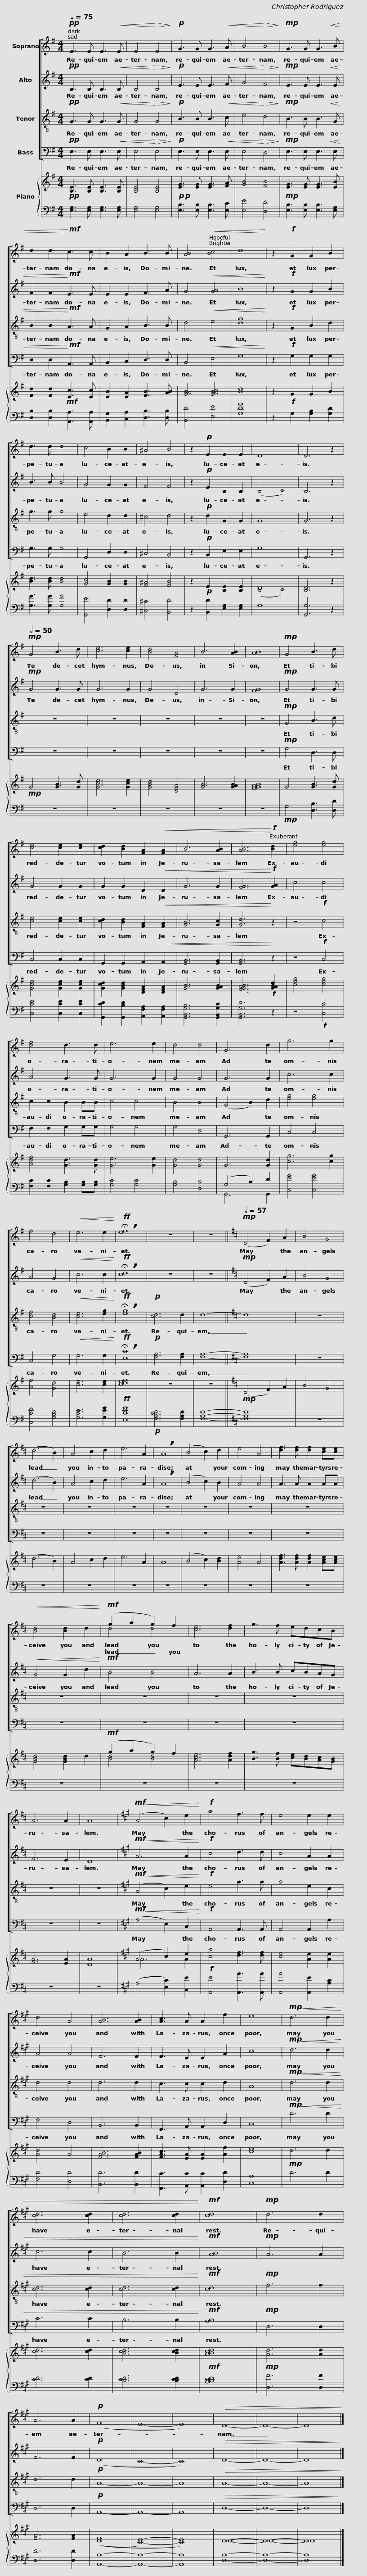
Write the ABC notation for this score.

X:1
%%score [ ( 1 2 ) 3 4 5 ] { ( 6 8 ) | ( 7 9 ) }
L:1/8
Q:1/4=75
M:4/4
I:linebreak $
K:G
V:1 treble
V:2 treble
V:3 treble
V:4 treble-8
V:5 bass
V:6 treble
V:8 treble
V:7 bass
V:9 bass
V:1
!pp! E3 E E3!<(! E | E4!<)!!>(! E4!>)! |!p! G3 G G3!<(! A | B4!<)!!>(! B4!>)! |!mp! G3 G G3!<(! B | %5
 d2 d2!<)!!mf! c3 c | B2 A2 B3 B |$ [AB]4!<(! [Bc]4 | d8!<)! | z2!f! G2 G2 B2 | %10
 d3 d d4 | c4 B2 B2 | ^A4 B4 | z2!p! E2 E2 E2 | D8 | %15
 D6 z2 |!mp![Q:1/2=50] G4 B3 d |$ [ce]6 [ce]2 | [Bd]4 [FA]4 | B6 [AB]2 | %20
 [AB]8 |!mp! G4 B3 d | [ce]4 [ce]2 [ce]2 | [cd]2 [Bd]2 [FA]2!<(! [FA]2 | B6 [AB]2 | %25
 [AB]6!<)!!f! [Bd]2 | [eg]4 [eg]4 |$ [df]4 d3 d | e6 e2 | d4 d4 | %30
 G6 d2 | g6 g2 | f4 d4 |!<(! e6 e2!<)! |!ff! !breath!!fermata![ef]8 | %35
 z8 | z8 ||$[K:D]!mp![Q:1/2=57] (D4 F2) A2 | B4 G4 | (d6 B2) | %40
 A4 c2 d2 | e6 A2 | !breath!A8 | (B4 c2) d2 | e4 A4 | %45
 [df]3 [df] [df]2 [ce][ce] |$!<(! [Bd]4 [Bd]2 d2!<)! |!mf! (g2 a2 g2) f2 | [ce]6 [df]2 | g3 f edcB | %50
 A6 A2 | A8 |[K:A]!mf!!<(! (A4 c2) e2!<)! |!f! a4 f3 f |$ e4 e2 e2 | %55
 d4 A4 | [AB]6 [AB]2 | [Ac]3 A A2 f2 | e8 |!mp!!<(! d6 d2 | %60
 [cd]6 [cd]2 | [cd]6 [cd]2!<)! |!mf! [cd]8 |$!mp! d6 d2 | A6 A2 | %65
!p! (F8 | E8- | E8) |!>(! D8- | D8- | %70
 D8!>)! |] %71
V:2
 x8 | x8 | x8 | x8 | x8 | %5
 x8 | x8 |$ x8 | x8 | x8 | %10
 x8 | x8 | x8 | x8 | x8 | %15
 x8 | x8 |$ x8 | x8 | x8 | %20
 x8 | x8 | x8 | x8 | x8 | %25
 x8 | x8 |$ x8 | x8 | x8 | %30
 x8 | x8 | x8 | x8 | x8 | %35
 x8 | x8 ||$[K:D] x8 | x8 | x8 | %40
 x8 | x8 | x8 | x8 | x8 | %45
 x8 |$ x8 | d4 d4 | x8 | x8 | %50
 x8 | x8 |[K:A] x8 | x8 |$ x8 | %55
 x8 | x8 | x8 | x8 | x8 | %60
 x8 | x8 | x8 |$ x8 | x8 | %65
 x8 | x8 | x8 | x8 | x8 | %70
 x8 |] %71
V:3
!pp! B,3 B, B,3!<(! B, | B,4!<)!!>(! B,4!>)! |!p! E3 E E3!<(! F | G4!<)!!>(! F4!>)! |!mp! E3 E E3!<(! E | %5
 F2 F2!<)!!mf! E3 E | E2 E2 F3 A |$ G4!<(! [GA]4 | B8!<)! | z2!f! G2 G2 B2 | %10
 B3 B B4 | G4 G2 G2 | F4 F4 | z2!p! E2 B,2 B,2 | (B,4 C4) | %15
 B,6 z2 |!mp! G4 G3 G |$ G6 G2 | G4 D4 | G6 G2 | %20
 [FG]8 |!mp! G4 G3 G | G4 G2 G2 | G2 G2 D2!<(! D2 | G6 G2 | %25
 [FG]6!<)!!f! [GA]2 | c4 c4 |$ A4 G3 G | G6 G2 | G4 G4 | %30
 G6 G2 | c6 c2 | A4 G4 |!<(! c6 c2!<)! |!ff! !breath!!fermata![cd]8 | %35
 z8 | z8 ||$[K:D]!mp! (D4 F2) A2 | B4 G4 | (d6 B2) | %40
 A4 c2 d2 | e6 A2 | !breath!A8 | (B4 c2) B2 | A4 A4 | %45
 A3 A A2 AA |$!<(! G4 G2 d2!<)! |!mf! B4 B4 | A6 A2 | B3 B cBAG | %50
 F6 E2 | D8 |[K:A]!mf!!<(! A6 A2!<)! |!f! c4 d3 d |$ c4 A2 A2 | %55
 A4 A4 | F6 F2 | F3 E E2 A2 | c8 |!mp!!<(! d6 d2 | %60
 c6 c2 | B6 B2!<)! |!mf! [AB]8 |$!mp! A6 A2 | F6 F2 | %65
!p! (D8 | C8- | C8) |!>(! D8- | D8- | %70
 D8!>)! |] %71
V:4
!pp! G3 G G3!<(! G | G4!<)!!>(! G4!>)! |!p! B3 B B3!<(! c | e4!<)!!>(! d4!>)! |!mp! B3 B B3!<(! G | %5
 B2 B2!<)!!mf! A3 A | G2 A2 B3 B |$ d4!<(! e4 | [dg]8!<)! | z2!f! G2 B2 d2 | %10
 g3 g g4 | e4 d2 d2 | ^c4 d4 | z2!p! d2 G2 G2 | G8 | %15
 G6 z2 | z8 |$ z8 | z8 | z8 | %20
 z8 |!mp! G4 B3 d | [ce]4 [ce]2 [ce]2 | [cd]2 [Bd]2 [FA]2!<(! [FA]2 | [GB]6 [Gc]2 | %25
 [Gd]6!<)! z2 | z4!f! c4 |$ c2 c2 B2 BB | c4 c4 | B4 B4 | %30
 (G4 B2) d2 | [eg]4 [eg]4 | [cf]4 [Bd]4 |!<(! [ce]6 [eg]2!<)! |!ff! !breath!!fermata![eg]8 | %35
!p! [cd]6 d2 | d8- ||$[K:D] d8 | z8 | z8 | %40
 z8 | z8 | z8 | z8 | z8 | %45
 z8 |$ z8 | z8 | z8 | z8 | %50
 z8 | z8 |[K:A]!mf!!<(! (A4 c2) e2!<)! |!f! e4 a3 a |$ a4 e2 c2 | %55
 d4 d4 | d6 d2 | c3 c c2 d2 | A8 |!mp!!<(! d6 d2 | %60
 [cd]6 [cd]2 | [cd]6 [cd]2!<)! |!mf! [cd]8 |$!mp! f6 f2 | d6 d2 | %65
!p! A8- | A8- | A8 |!>(! A8- | A8- | %70
 A8!>)! |] %71
V:5
!pp! E,3 E, E,3!<(! E, | E,4!<)!!>(! E,4!>)! |!p! E,3 E, E,3!<(! E, | E,4!<)!!>(! D,4!>)! |!mp! E,3 E, E,3!<(! E, | %5
 D,2 D,2!<)!!mf! A,,3 A,, | B,,2 C,2 D,3 D, |$ B,,4!<(! E,4 | G,8!<)! | z2!f! G,2 G,2 G,2 | %10
 G,3 G, G,4 | G,,4 D,2 D,2 | ^C,4 B,,4 | z2!p! B,,2 E,2 E,2 | G,8 | %15
 G,,6 z2 | z8 |$ z8 | z8 | z8 | %20
 z8 |!mp! G,4 D,3 D, | C,4 C,2 C,2 | G,,2 G,,2 A,,2!<(! A,,2 | [G,,B,,]6 [G,,B,,]2 | %25
 [G,,B,,]6!<)! z2 | z4!f! C,4 |$ F,2 F,2 G,2 G,G, | G,4 G,4 | G,4 D,4 | %30
 G,,6 G,,2 | C,4 C,4 | C,4 G,4 |!<(! G,6 G,2!<)! |!ff! !breath!!fermata![E,C]8 | %35
!p! [F,A,]6 [F,A,]2 | [F,A,]8- ||$[K:D] [F,A,]8 | z8 | z8 | %40
 z8 | z8 | z8 | z8 | z8 | %45
 z8 |$ z8 | z8 | z8 | z8 | %50
 z8 | z8 |[K:A]!mf!!<(! (A,4 E,2) C,2!<)! |!f! A,,4 A,,3 A,, |$ A,,4 A,,2 A,2 | %55
 F,4 D,4 | B,,6 B,,2 | F,,3 A,, A,,2 D,2 | C,8 |!mp!!<(! D6 D2 | %60
 C6 C2 | B,6 B,2!<)! |!mf! [A,B,]8 |$!mp! D,6 D,2 | D,6 D,2 | %65
!p! A,,8- | A,,8- | A,,8 |!>(! D,8- | D,8- | %70
 D,8!>)! |] %71
V:6
!pp! [B,E]3 [B,E] [B,E]3 [B,E] | [B,E]4 [B,E]4 |!p!!p! [EG]3 [EG] [EG]3 [FA] | [GB]4 [FB]4 |!mp! [EG]3 [EG] [EG]3 [EB] | %5
 [Fd]2 [Fd]2!mf! [Ec]3 [Ec] | [EB]2 [EA]2 [FB]3 [AB] |$ [GAB]4 [GABc]4 | [Bd]8 | z2!f! G2 G2 B2 | %10
 [Bd]3 [Bd] [Bd]4 | [Gc]4 [GB]2 [GB]2 | [F^A]4 [FB]4 | z2!p! E2 [B,E]2 [B,E]2 | D8 | %15
 [B,D]6 z2 |!mp! G4 [GB]3 [Gd] |$ [Gce]6 [Gce]2 | [GBd]4 [DFA]4 | [GB]6 [GAB]2 | %20
 [FGAB]8 | G4 [GB]3 [Gd] | [Gce]4 [Gce]2 [Gce]2 | [Gcd]2 [GBd]2 [DFA]2 [DFA]2 | [GB]6 [GAB]2 | %25
 [FGAB]6!f! [GABd]2 | [ceg]4 [ceg]4 |$ [Adf]4 [Gd]3 [Gd] | [Ge]6 [Ge]2 | [Gd]4 [Gd]4 | %30
 G6 [Gd]2 | [cg]6 [cg]2 | [Af]4 [Gd]4 | [ce]6 [ce]2 |!ff! [cdef]8 | %35
 z8 | z8 ||$[K:D]!mp! (D4 F2) A2 | B4 G4 | (d6 B2) | %40
 A4 c2 d2 | e6 A2 | A8 | (B4 c2) [Bd]2 | [Ae]4 A4 | %45
 [Adf]3 [Adf] [Adf]2 [Ace][Ace] |$ [GBd]4 [GBd]2 d2 |!mf! (g2 a2 g2) f2 | [Ace]6 [Adf]2 | [Bg]3 [Bf] [ce][Bd][Ac][GB] | %50
 [FA]6 [EA]2 | [DA]8 |[K:A] (A4 c2) e2 |!f! [ca]4 [df]3 [df] |$ [ce]4 [Ae]2 [Ae]2 | %55
 [Ad]4 A4 | [FAB]6 [FAB]2 | [FAc]3 [EA] [EA]2 [Af]2 | [ce]8 |!mp! d6 d2 | %60
 [cd]6 [cd]2 | [Bcd]6 [Bcd]2 |!mf! [ABcd]8 |$!mp! [Ad]6 [Ad]2 | [FA]6 [FA]2 | %65
 (([DF]8 | [CE]8-) | [CE]8) | D8- | D8- | %70
 D8 |] %71
V:7
 [E,G,]3 [E,G,] [E,G,]3 [E,G,] | [E,G,]4 [E,G,]4 | [E,B,]3 [E,B,] [E,B,]3 [E,C] | [E,E]4 [D,D]4 | [E,B,]3 [E,B,] [E,B,]3 [E,G,] | %5
 [D,B,]2 [D,B,]2 [A,,A,]3 [A,,A,] | [B,,G,]2 [C,A,]2 [D,B,]3 [D,B,] |$ [B,,D]4 [E,E]4 | [G,DG]8 | z2 G,2 [G,B,]2 [G,D]2 | %10
 [G,G]3 [G,G] [G,G]4 | [G,,E]4 [D,D]2 [D,D]2 | [^C,^C]4 [B,,D]4 | z2 [B,,D]2 [E,G,]2 [E,G,]2 | G,8 | %15
 [G,,G,]6 z2 | z8 |$ z8 | z8 | z8 | %20
 z8 |!mp! G,4 [D,B,]3 [D,D] | [C,CE]4 [C,CE]2 [C,CE]2 | [G,,CD]2 [G,,B,D]2 [A,,F,A,]2 [A,,F,A,]2 | [G,,B,,G,B,]6 [G,,B,,G,C]2 | %25
 [G,,B,,G,D]6 z2 | z4!f! [C,C]4 |$ [F,C]2 [F,C]2 [G,B,]2 [G,B,][G,B,] | [G,C]4 [G,C]4 | [G,B,]4 [D,B,]4 | %30
 (G,4 B,2) D2 | [C,EG]4 [C,EG]4 | [C,CF]4 [G,B,D]4 | [G,CE]6 [G,EG]2 | [E,CEG]8 | %35
!p! [F,A,CD]6 [F,A,D]2 | [F,A,D]8- ||$[K:D] [F,A,D]8 | z8 | z8 | %40
 z8 | z8 | z8 | z8 | z8 | %45
 z8 |$ z8 | z8 | z8 | z8 | %50
 z8 | z8 |[K:A] ((A,4 [E,C]2)) [C,E]2 | [A,,E]4 [A,,A]3 [A,,A] |$ [A,,A]4 [A,,E]2 [A,C]2 | %55
 [F,D]4 [D,D]4 | [B,,D]6 [B,,D]2 | [F,,C]3 [A,,C] [A,,C]2 [D,D]2 | [C,A,]8 | D6 D2 | %60
 [CD]6 [CD]2 | [B,CD]6 [B,CD]2 | [A,B,CD]8 |$ [D,F]6 [D,F]2 | [D,D]6 [D,D]2 | %65
 [A,,A,]8- | [A,,A,]8- | [A,,A,]8 | [D,A,]8- | [D,A,]8- | %70
 [D,A,]8 |] %71
V:8
 x8 | x8 | x8 | x8 | x8 | %5
 x8 | x8 |$ x8 | x8 | x8 | %10
 x8 | x8 | x8 | x8 | (B,4 C4) | %15
 x8 | x8 |$ x8 | x8 | x8 | %20
 x8 | x8 | x8 | x8 | x8 | %25
 x8 | x8 |$ x8 | x8 | x8 | %30
 x8 | x8 | x8 | x8 | x8 | %35
 x8 | x8 ||$[K:D] x8 | x8 | x8 | %40
 x8 | x8 | x8 | x8 | x8 | %45
 x8 |$ x8 | [Bd]4 [Bd]4 | x8 | x8 | %50
 x8 | x8 |[K:A] A6 A2 | x8 |$ x8 | %55
 x8 | x8 | x8 | x8 | x8 | %60
 x8 | x8 | x8 |$ x8 | x8 | %65
 x8 | x8 | x8 | D8- | D8- | %70
 D8 |] %71
V:9
 x8 | x8 | x8 | x8 | x8 | %5
 x8 | x8 |$ x8 | x8 | x8 | %10
 x8 | x8 | x8 | x8 | x8 | %15
 x8 | x8 |$ x8 | x8 | x8 | %20
 x8 | x8 | x8 | x8 | x8 | %25
 x8 | x8 |$ x8 | x8 | x8 | %30
 G,,6 G,,2 | x8 | x8 | x8 | x8 | %35
 x8 | x8 ||$[K:D] x8 | x8 | x8 | %40
 x8 | x8 | x8 | x8 | x8 | %45
 x8 |$ x8 | x8 | x8 | x8 | %50
 x8 | x8 |[K:A] x8 | x8 |$ x8 | %55
 x8 | x8 | x8 | x8 | x8 | %60
 x8 | x8 | x8 |$ x8 | x8 | %65
 x8 | x8 | x8 | x8 | x8 | %70
 x8 |] %71
